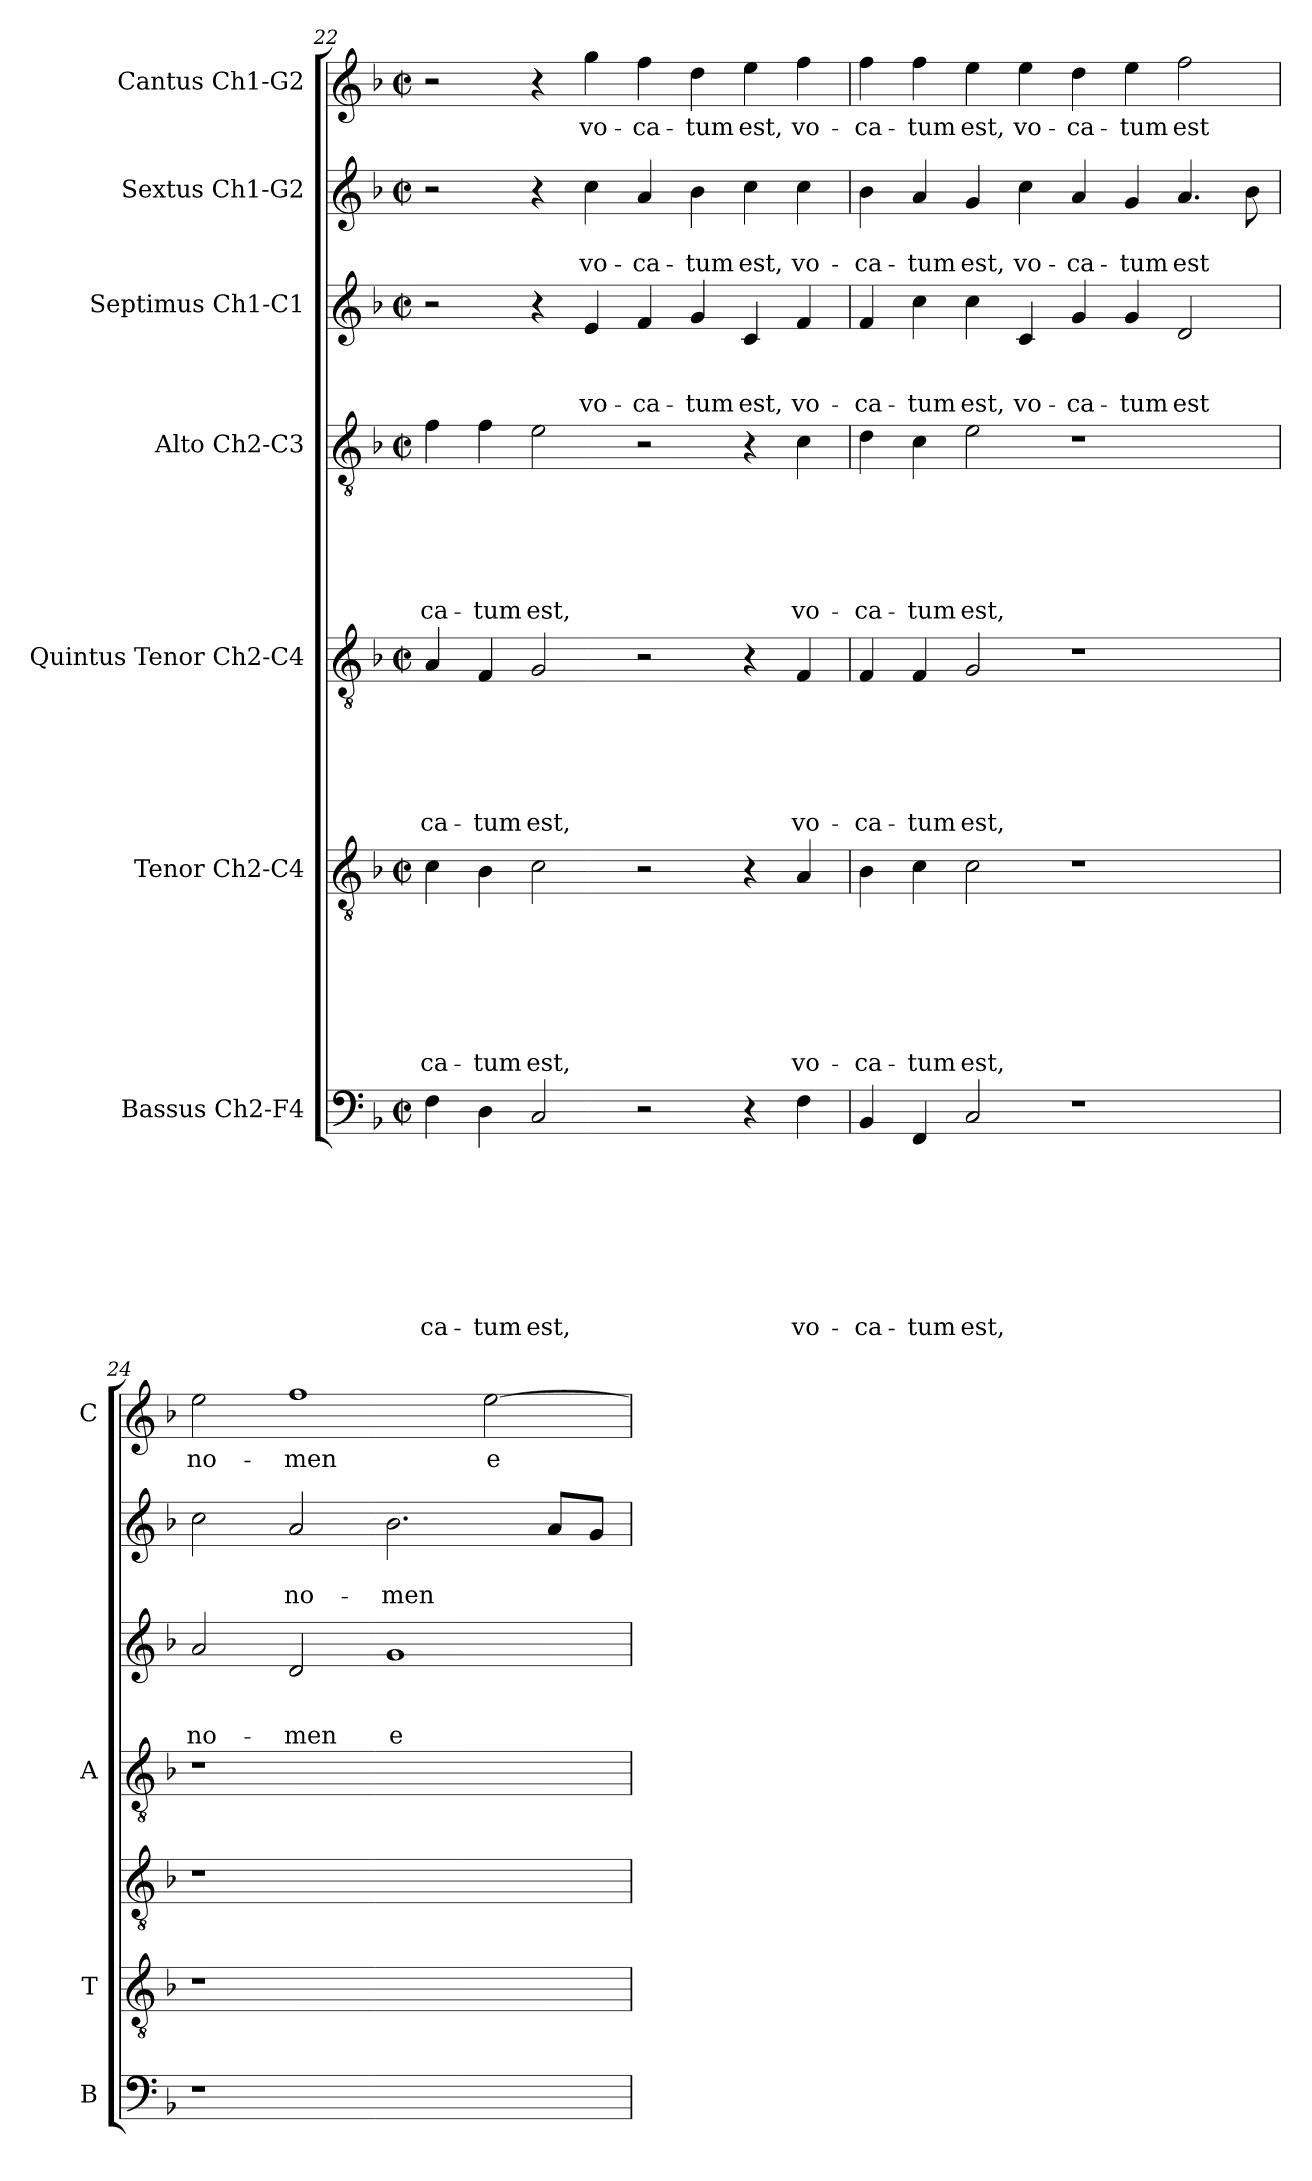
**kern	**text	**text	**text	**text	**text	**text	**text	**text	**kern	**text	**text	**text	**text	**text	**text	**text	**kern	**text	**text	**text	**text	**text	**text	**kern	**text	**text	**text	**text	**text	**text	**kern	**text	**text	**text	**kern	**text	**text	**kern	**text
*part7	*part7	*part7	*part7	*part7	*part7	*part7	*part7	*part7	*part6	*part6	*part6	*part6	*part6	*part6	*part6	*part6	*part5	*part5	*part5	*part5	*part5	*part5	*part5	*part4	*part4	*part4	*part4	*part4	*part4	*part4	*part3	*part3	*part3	*part3	*part2	*part2	*part2	*part1	*part1
*staff7	*staff7	*staff7	*staff7	*staff7	*staff7	*staff7	*staff7	*staff7	*staff6	*staff6	*staff6	*staff6	*staff6	*staff6	*staff6	*staff6	*staff5	*staff5	*staff5	*staff5	*staff5	*staff5	*staff5	*staff4	*staff4	*staff4	*staff4	*staff4	*staff4	*staff4	*staff3	*staff3	*staff3	*staff3	*staff2	*staff2	*staff2	*staff1	*staff1
*I"Bassus Ch2-F4	*	*	*	*	*	*	*	*	*I"Tenor Ch2-C4	*	*	*	*	*	*	*	*I"Quintus Tenor Ch2-C4	*	*	*	*	*	*	*I"Alto Ch2-C3	*	*	*	*	*	*	*I"Septimus Ch1-C1	*	*	*	*I"Sextus Ch1-G2	*	*	*I"Cantus Ch1-G2	*
*I'B	*	*	*	*	*	*	*	*	*I'T	*	*	*	*	*	*	*	*	*	*	*	*	*	*	*I'A	*	*	*	*	*	*	*	*	*	*	*	*	*	*I'C	*
*clefF4	*	*	*	*	*	*	*	*	*clefGv2	*	*	*	*	*	*	*	*clefGv2	*	*	*	*	*	*	*clefGv2	*	*	*	*	*	*	*clefG2	*	*	*	*clefG2	*	*	*clefG2	*
*k[b-]	*	*	*	*	*	*	*	*	*k[b-]	*	*	*	*	*	*	*	*k[b-]	*	*	*	*	*	*	*k[b-]	*	*	*	*	*	*	*k[b-]	*	*	*	*k[b-]	*	*	*k[b-]	*
*F:	*	*	*	*	*	*	*	*	*F:	*	*	*	*	*	*	*	*F:	*	*	*	*	*	*	*F:	*	*	*	*	*	*	*F:	*	*	*	*F:	*	*	*F:	*
*M2/2	*	*	*	*	*	*	*	*	*M2/2	*	*	*	*	*	*	*	*M2/2	*	*	*	*	*	*	*M2/2	*	*	*	*	*	*	*M2/2	*	*	*	*M2/2	*	*	*M2/2	*
*met(c|)	*	*	*	*	*	*	*	*	*met(c|)	*	*	*	*	*	*	*	*met(c|)	*	*	*	*	*	*	*met(c|)	*	*	*	*	*	*	*met(c|)	*	*	*	*met(c|)	*	*	*met(c|)	*
=22	=22	=22	=22	=22	=22	=22	=22	=22	=22	=22	=22	=22	=22	=22	=22	=22	=22	=22	=22	=22	=22	=22	=22	=22	=22	=22	=22	=22	=22	=22	=22	=22	=22	=22	=22	=22	=22	=22	=22
!	!	!	!	!	!	!	!	!LO:LY:b	!	!	!	!	!	!	!	!LO:LY:b	!	!	!	!	!	!	!LO:LY:b	!	!	!	!	!	!	!LO:LY:b	!	!	!	!	!	!	!	!	!
4F\	.	.	.	.	.	.	.	-ca-	4c\	.	.	.	.	.	.	-ca-	4A/	.	.	.	.	.	-ca-	4f\	.	.	.	.	.	-ca-	2r	.	.	.	2r	.	.	2r	.
!	!	!	!	!	!	!	!	!LO:LY:b	!	!	!	!	!	!	!	!LO:LY:b	!	!	!	!	!	!	!LO:LY:b	!	!	!	!	!	!	!LO:LY:b	!	!	!	!	!	!	!	!	!
4D\	.	.	.	.	.	.	.	-tum	4B-\	.	.	.	.	.	.	-tum	4F/	.	.	.	.	.	-tum	4f\	.	.	.	.	.	-tum	.	.	.	.	.	.	.	.	.
!	!	!	!	!	!	!	!	!LO:LY:b	!	!	!	!	!	!	!	!LO:LY:b	!	!	!	!	!	!	!LO:LY:b	!	!	!	!	!	!	!LO:LY:b	!	!	!	!	!	!	!	!	!
2C/	.	.	.	.	.	.	.	est,	2c\	.	.	.	.	.	.	est,	2G/	.	.	.	.	.	est,	2e\	.	.	.	.	.	est,	4r	.	.	.	4r	.	.	4r	.
!	!	!	!	!	!	!	!	!	!	!	!	!	!	!	!	!	!	!	!	!	!	!	!	!	!	!	!	!	!	!	!	!	!	!LO:LY:b	!	!	!LO:LY:b	!	!LO:LY:b
.	.	.	.	.	.	.	.	.	.	.	.	.	.	.	.	.	.	.	.	.	.	.	.	.	.	.	.	.	.	.	4e/	.	.	vo-	4cc\	.	vo-	4gg\	vo-
!	!	!	!	!	!	!	!	!	!	!	!	!	!	!	!	!	!	!	!	!	!	!	!	!	!	!	!	!	!	!	!	!	!	!LO:LY:b	!	!	!LO:LY:b	!	!LO:LY:b
2r	.	.	.	.	.	.	.	.	2r	.	.	.	.	.	.	.	2r	.	.	.	.	.	.	2r	.	.	.	.	.	.	4f/	.	.	-ca-	4a/	.	-ca-	4ff\	-ca-
!	!	!	!	!	!	!	!	!	!	!	!	!	!	!	!	!	!	!	!	!	!	!	!	!	!	!	!	!	!	!	!	!	!	!LO:LY:b	!	!	!LO:LY:b	!	!LO:LY:b
.	.	.	.	.	.	.	.	.	.	.	.	.	.	.	.	.	.	.	.	.	.	.	.	.	.	.	.	.	.	.	4g/	.	.	-tum	4b-\	.	-tum	4dd\	-tum
!	!	!	!	!	!	!	!	!	!	!	!	!	!	!	!	!	!	!	!	!	!	!	!	!	!	!	!	!	!	!	!	!	!	!LO:LY:b	!	!	!LO:LY:b	!	!LO:LY:b
4r	.	.	.	.	.	.	.	.	4r	.	.	.	.	.	.	.	4r	.	.	.	.	.	.	4r	.	.	.	.	.	.	4c/	.	.	est,	4cc\	.	est,	4ee\	est,
!	!	!	!	!	!	!	!	!LO:LY:b	!	!	!	!	!	!	!	!LO:LY:b	!	!	!	!	!	!	!LO:LY:b	!	!	!	!	!	!	!LO:LY:b	!	!	!	!LO:LY:b	!	!	!LO:LY:b	!	!LO:LY:b
4F\	.	.	.	.	.	.	.	vo-	4A/	.	.	.	.	.	.	vo-	4F/	.	.	.	.	.	vo-	4c\	.	.	.	.	.	vo-	4f/	.	.	vo-	4cc\	.	vo-	4ff\	vo-
=23	=23	=23	=23	=23	=23	=23	=23	=23	=23	=23	=23	=23	=23	=23	=23	=23	=23	=23	=23	=23	=23	=23	=23	=23	=23	=23	=23	=23	=23	=23	=23	=23	=23	=23	=23	=23	=23	=23	=23
!	!	!	!	!	!	!	!	!LO:LY:b	!	!	!	!	!	!	!	!LO:LY:b	!	!	!	!	!	!	!LO:LY:b	!	!	!	!	!	!	!LO:LY:b	!	!	!	!LO:LY:b	!	!	!LO:LY:b	!	!LO:LY:b
4BB-/	.	.	.	.	.	.	.	-ca-	4B-\	.	.	.	.	.	.	-ca-	4F/	.	.	.	.	.	-ca-	4d\	.	.	.	.	.	-ca-	4f/	.	.	-ca-	4b-\	.	-ca-	4ff\	-ca-
!	!	!	!	!	!	!	!	!LO:LY:b	!	!	!	!	!	!	!	!LO:LY:b	!	!	!	!	!	!	!LO:LY:b	!	!	!	!	!	!	!LO:LY:b	!	!	!	!LO:LY:b	!	!	!LO:LY:b	!	!LO:LY:b
4FF/	.	.	.	.	.	.	.	-tum	4c\	.	.	.	.	.	.	-tum	4F/	.	.	.	.	.	-tum	4c\	.	.	.	.	.	-tum	4cc\	.	.	-tum	4a/	.	-tum	4ff\	-tum
!	!	!	!	!	!	!	!	!LO:LY:b	!	!	!	!	!	!	!	!LO:LY:b	!	!	!	!	!	!	!LO:LY:b	!	!	!	!	!	!	!LO:LY:b	!	!	!	!LO:LY:b	!	!	!LO:LY:b	!	!LO:LY:b
2C/	.	.	.	.	.	.	.	est,	2c\	.	.	.	.	.	.	est,	2G/	.	.	.	.	.	est,	2e\	.	.	.	.	.	est,	4cc\	.	.	est,	4g/	.	est,	4ee\	est,
!	!	!	!	!	!	!	!	!	!	!	!	!	!	!	!	!	!	!	!	!	!	!	!	!	!	!	!	!	!	!	!	!	!	!LO:LY:b	!	!	!LO:LY:b	!	!LO:LY:b
.	.	.	.	.	.	.	.	.	.	.	.	.	.	.	.	.	.	.	.	.	.	.	.	.	.	.	.	.	.	.	4c/	.	.	vo-	4cc\	.	vo-	4ee\	vo-
!	!	!	!	!	!	!	!	!	!	!	!	!	!	!	!	!	!	!	!	!	!	!	!	!	!	!	!	!	!	!	!	!	!	!LO:LY:b	!	!	!LO:LY:b	!	!LO:LY:b
1r	.	.	.	.	.	.	.	.	1r	.	.	.	.	.	.	.	1r	.	.	.	.	.	.	1r	.	.	.	.	.	.	4g/	.	.	-ca-	4a/	.	-ca-	4dd\	-ca-
!	!	!	!	!	!	!	!	!	!	!	!	!	!	!	!	!	!	!	!	!	!	!	!	!	!	!	!	!	!	!	!	!	!	!LO:LY:b	!	!	!LO:LY:b	!	!LO:LY:b
.	.	.	.	.	.	.	.	.	.	.	.	.	.	.	.	.	.	.	.	.	.	.	.	.	.	.	.	.	.	.	4g/	.	.	-tum	4g/	.	-tum	4ee\	-tum
!	!	!	!	!	!	!	!	!	!	!	!	!	!	!	!	!	!	!	!	!	!	!	!	!	!	!	!	!	!	!	!	!	!	!LO:LY:b	!	!	!LO:LY:b	!	!LO:LY:b
.	.	.	.	.	.	.	.	.	.	.	.	.	.	.	.	.	.	.	.	.	.	.	.	.	.	.	.	.	.	.	2d/	.	.	est	4.a/	.	est	2ff\	est
.	.	.	.	.	.	.	.	.	.	.	.	.	.	.	.	.	.	.	.	.	.	.	.	.	.	.	.	.	.	.	.	.	.	.	8b-\	.	.	.	.
!!LO:LB:g=z
=24	=24	=24	=24	=24	=24	=24	=24	=24	=24	=24	=24	=24	=24	=24	=24	=24	=24	=24	=24	=24	=24	=24	=24	=24	=24	=24	=24	=24	=24	=24	=24	=24	=24	=24	=24	=24	=24	=24	=24
!	!	!	!	!	!	!	!	!	!	!	!	!	!	!	!	!	!	!	!	!	!	!	!	!	!	!	!	!	!	!	!	!	!	!LO:LY:b	!	!	!	!	!LO:LY:b
1r	.	.	.	.	.	.	.	.	1r	.	.	.	.	.	.	.	1r	.	.	.	.	.	.	1r	.	.	.	.	.	.	2a/	.	.	no-	2cc\	.	.	2ee\	no-
!	!	!	!	!	!	!	!	!	!	!	!	!	!	!	!	!	!	!	!	!	!	!	!	!	!	!	!	!	!	!	!	!	!	!LO:LY:b	!	!	!LO:LY:b	!	!LO:LY:b
.	.	.	.	.	.	.	.	.	.	.	.	.	.	.	.	.	.	.	.	.	.	.	.	.	.	.	.	.	.	.	2d/	.	.	-men	2a/	.	no-	1ff	-men
!	!	!	!	!	!	!	!	!	!	!	!	!	!	!	!	!	!	!	!	!	!	!	!	!	!	!	!	!	!	!	!	!	!	!LO:LY:b	!	!	!LO:LY:b	!	!
1ryy	.	.	.	.	.	.	.	.	1ryy	.	.	.	.	.	.	.	1ryy	.	.	.	.	.	.	1ryy	.	.	.	.	.	.	1g	.	.	e-	2.b-\	.	-men	.	.
!	!	!	!	!	!	!	!	!	!	!	!	!	!	!	!	!	!	!	!	!	!	!	!	!	!	!	!	!	!	!	!	!	!	!	!	!	!	!	!LO:LY:b
.	.	.	.	.	.	.	.	.	.	.	.	.	.	.	.	.	.	.	.	.	.	.	.	.	.	.	.	.	.	.	.	.	.	.	.	.	.	[2ee\	e-
.	.	.	.	.	.	.	.	.	.	.	.	.	.	.	.	.	.	.	.	.	.	.	.	.	.	.	.	.	.	.	.	.	.	.	8a/L	.	.	.	.
.	.	.	.	.	.	.	.	.	.	.	.	.	.	.	.	.	.	.	.	.	.	.	.	.	.	.	.	.	.	.	.	.	.	.	8g/J	.	.	.	.
=	=	=	=	=	=	=	=	=	=	=	=	=	=	=	=	=	=	=	=	=	=	=	=	=	=	=	=	=	=	=	=	=	=	=	=	=	=	=	=
*-	*-	*-	*-	*-	*-	*-	*-	*-	*-	*-	*-	*-	*-	*-	*-	*-	*-	*-	*-	*-	*-	*-	*-	*-	*-	*-	*-	*-	*-	*-	*-	*-	*-	*-	*-	*-	*-	*-	*-
